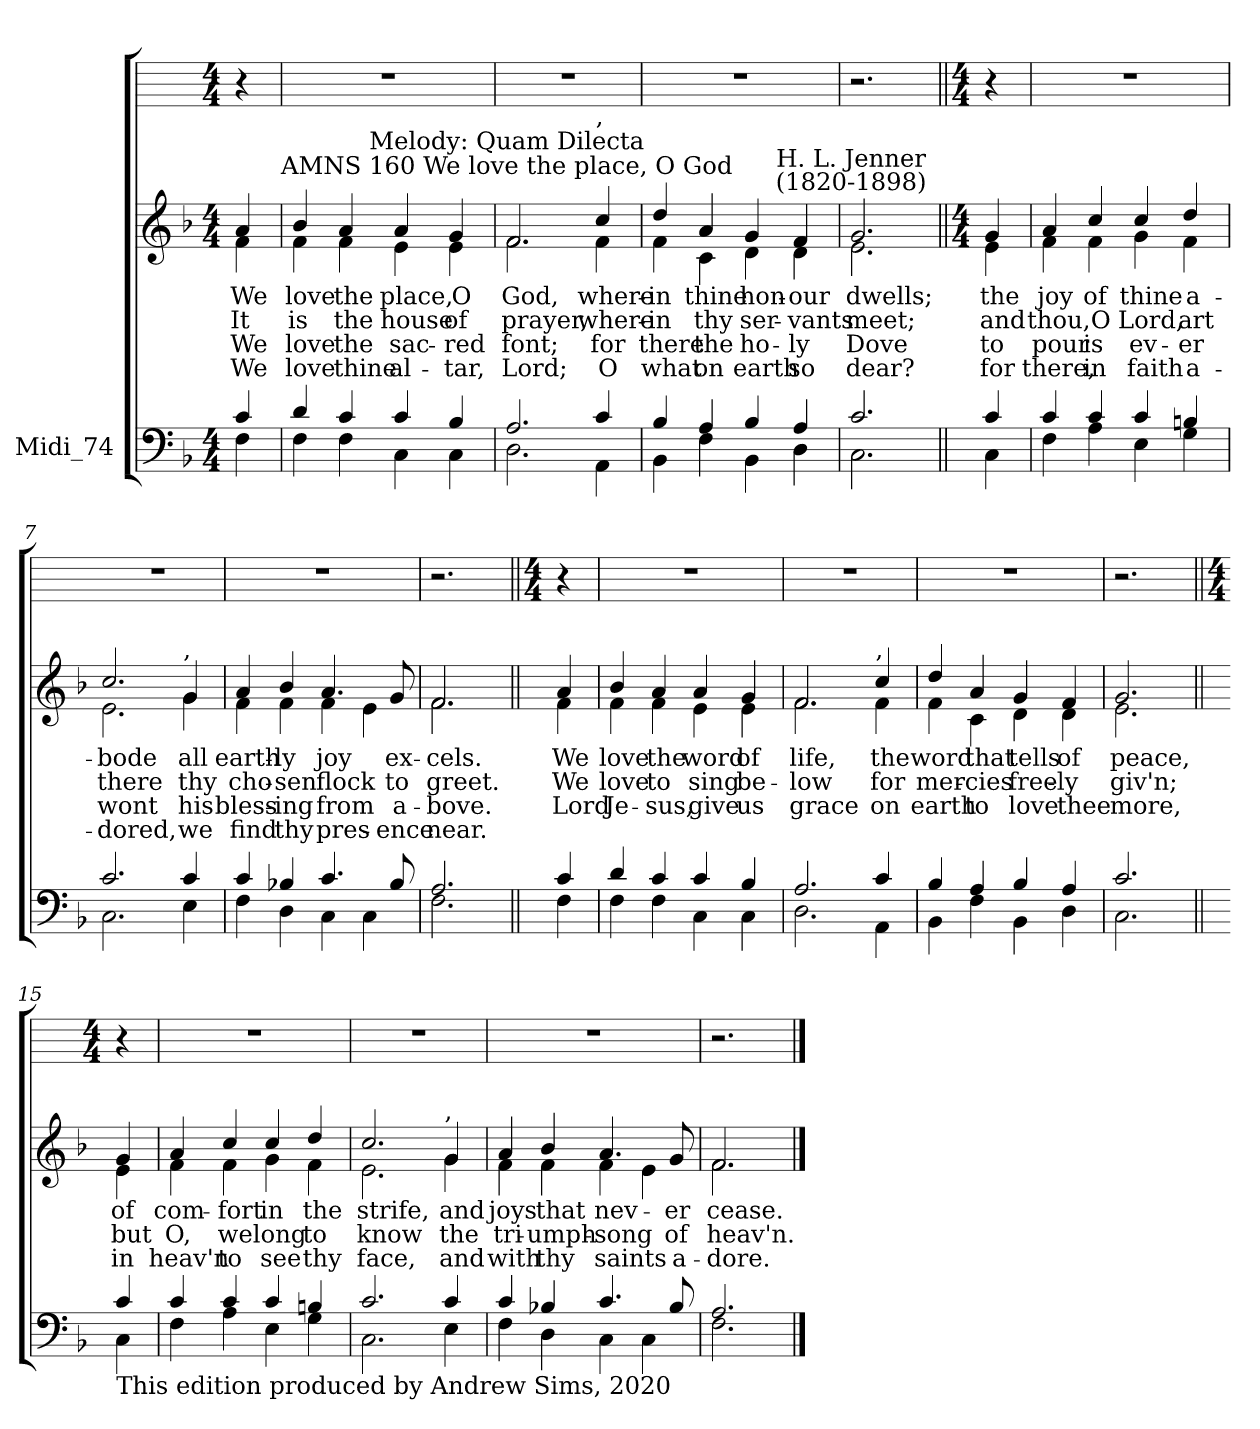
**kern	**kern	**text	**text	**text	**text	**kern
*part3	*part2	*part2	*part2	*part2	*part2	*part1
*staff3	*staff2	*staff2	*staff2	*staff2	*staff2	*staff1
*I"Midi_74	*	*	*	*	*	*
*clefF4	*clefG2	*	*	*	*	*
*k[b-]	*k[b-]	*	*	*	*	*
*F:	*F:	*	*	*	*	*
*M4/4	*M4/4	*	*	*	*	*M4/4
=	=	=	=	=	=	=
*^	*	*	*	*	*	*
!	!	!LO:TX:a:cj:t=W. Bullock (1798-1874)\nH. W. Baker (1821-1877)	!	!	!	!	!
!	!	!	!LO:LY:b	!LO:LY:b	!LO:LY:b	!LO:LY:b	!
*	*	*^	*	*	*	*	*
4c/	4F\	4a/	4f\	We	It	We	We	4r
=1	=1	=1	=1	=1	=1	=1	=1	=1
!	!	!	!	!LO:LY:b	!LO:LY:b	!LO:LY:b	!LO:LY:b	!
4d/	4F\	4b-/	4f\	love	is	love	love	1r
!	!	!	!	!LO:LY:b	!LO:LY:b	!LO:LY:b	!LO:LY:b	!
4c/	4F\	4a/	4f\	the	the	the	thine	.
!	!	!	!	!LO:LY:b	!LO:LY:b	!LO:LY:b	!LO:LY:b	!
4c/	4C\	4a/	4e\	place,	house	sac-	-al-	.
!	!	!	!	!LO:LY:b	!LO:LY:b	!LO:LY:b	!LO:LY:b	!
4B-/	4C\	4g/	4e\	-O	of	red	tar,	.
=2	=2	=2	=2	=2	=2	=2	=2	=2
!	!	!LO:TX:a:cj:t=AMNS 160 We love the place, O God	!	!	!	!	!	!
!	!	!LO:TX:a:cj:t=Melody&colon; Quam Dilecta	!	!	!	!	!	!
!	!	!	!	!LO:LY:b	!LO:LY:b	!LO:LY:b	!LO:LY:b	!
2.A/	2.D\	2.f/	2.f\	God,	prayer,	font;	Lord;	1r
!	!	!LO:TX:a:t=,	!	!	!	!	!	!
!	!	!	!	!LO:LY:b	!LO:LY:b	!LO:LY:b	!LO:LY:b	!
4c/	4AA\	4cc/	4f\	where-	-where-	-for	O	.
=3	=3	=3	=3	=3	=3	=3	=3	=3
!	!	!	!	!LO:LY:b	!LO:LY:b	!LO:LY:b	!LO:LY:b	!
4B-/	4BB-\	4dd/	4f\	in	in	there	what	1r
!	!	!	!	!LO:LY:b	!LO:LY:b	!LO:LY:b	!LO:LY:b	!
4A/	4F\	4a/	4c\	thine	thy	the	on	.
!	!	!	!	!LO:LY:b	!LO:LY:b	!LO:LY:b	!LO:LY:b	!
4B-/	4BB-\	4g/	4d\	hon-	-ser-	-ho-	-earth	.
!	!	!	!	!LO:LY:b	!LO:LY:b	!LO:LY:b	!LO:LY:b	!
4A/	4D\	4f/	4d\	our	vants	ly	so	.
=4	=4	=4	=4	=4	=4	=4	=4	=4
!	!	!LO:TX:a:cj:t=H. L. Jenner\n(1820-1898)	!	!	!	!	!	!
!	!	!	!	!LO:LY:b	!LO:LY:b	!LO:LY:b	!LO:LY:b	!
2.c/	2.C\	2.g/	2.e\	dwells;	meet;	Dove	dear?	2.r
!!LO:LB:g=z
=5||	=5||	=5||	=5||	=5||	=5||	=5||	=5||	=5||
*	*	*M4/4	*	*	*	*	*	*M4/4
!	!	!	!	!LO:LY:b	!LO:LY:b	!LO:LY:b	!LO:LY:b	!
4c/	4C\	4g/	4e\	the	and	to	for	4r
=6	=6	=6	=6	=6	=6	=6	=6	=6
!	!	!	!	!LO:LY:b	!LO:LY:b	!LO:LY:b	!LO:LY:b	!
4c/	4F\	4a/	4f\	joy	thou,	pour	there,	1r
!	!	!	!	!LO:LY:b	!LO:LY:b	!LO:LY:b	!LO:LY:b	!
4c/	4A\	4cc/	4f\	of	O	is	in	.
!	!	!	!	!LO:LY:b	!LO:LY:b	!LO:LY:b	!LO:LY:b	!
4c/	4E\	4cc/	4g\	thine	Lord,	ev-	-faith	.
!	!	!	!	!LO:LY:b	!LO:LY:b	!LO:LY:b	!LO:LY:b	!
4Bn/	4G\	4dd/	4f\	a-	-art	er	a-	.
=7	=7	=7	=7	=7	=7	=7	=7	=7
!	!	!	!	!LO:LY:b	!LO:LY:b	!LO:LY:b	!LO:LY:b	!
2.c/	2.C\	2.cc/	2.e\	-bode	there	wont	dored,	1r
!	!	!LO:TX:a:t=,	!	!	!	!	!	!
!	!	!	!	!LO:LY:b	!LO:LY:b	!LO:LY:b	!LO:LY:b	!
4c/	4E\	4g/	4g\	all	thy	his	we	.
=8	=8	=8	=8	=8	=8	=8	=8	=8
!	!	!	!	!LO:LY:b	!LO:LY:b	!LO:LY:b	!LO:LY:b	!
4c/	4F\	4a/	4f\	earth-	-cho-	-bless-	-find	1r
!	!	!	!	!LO:LY:b	!LO:LY:b	!LO:LY:b	!LO:LY:b	!
4B-X/	4D\	4b-/	4f\	ly	sen	ing	thy	.
!	!	!	!	!LO:LY:b	!LO:LY:b	!LO:LY:b	!LO:LY:b	!
4.c/	4C\	4.a/	4f\	joy	flock	from	pres-	.
.	4C\	.	4e\	.	.	.	.	.
!	!	!	!	!LO:LY:b	!LO:LY:b	!LO:LY:b	!LO:LY:b	!
8B-/	.	8g/	.	-ex-	-to	a-	-ence	.
=9	=9	=9	=9	=9	=9	=9	=9	=9
!	!	!	!	!LO:LY:b	!LO:LY:b	!LO:LY:b	!LO:LY:b	!
2.A/	2.F\	2.f/	2.f\	cels.	greet.	bove.	near.	2.r
!!LO:LB:g=z
=10||	=10||	=10||	=10||	=10||	=10||	=10||	=10||	=10||
*	*	*	*	*	*	*	*	*M4/4
!	!	!	!	!LO:LY:b	!LO:LY:b	!LO:LY:b	!	!
4c/	4F\	4a/	4f\	We	We	Lord	.	4r
=11	=11	=11	=11	=11	=11	=11	=11	=11
!	!	!	!	!LO:LY:b	!LO:LY:b	!LO:LY:b	!	!
4d/	4F\	4b-/	4f\	love	love	Je-	.	1r
!	!	!	!	!LO:LY:b	!LO:LY:b	!LO:LY:b	!	!
4c/	4F\	4a/	4f\	-the	to	sus,	.	.
!	!	!	!	!LO:LY:b	!LO:LY:b	!LO:LY:b	!	!
4c/	4C\	4a/	4e\	word	sing	give	.	.
!	!	!	!	!LO:LY:b	!LO:LY:b	!LO:LY:b	!	!
4B-/	4C\	4g/	4e\	of	be-	-us	.	.
=12	=12	=12	=12	=12	=12	=12	=12	=12
!	!	!	!	!LO:LY:b	!LO:LY:b	!LO:LY:b	!	!
2.A/	2.D\	2.f/	2.f\	life,	low	grace	.	1r
!	!	!LO:TX:a:t=,	!	!	!	!	!	!
!	!	!	!	!LO:LY:b	!LO:LY:b	!LO:LY:b	!	!
4c/	4AA\	4cc/	4f\	the	for	on	.	.
=13	=13	=13	=13	=13	=13	=13	=13	=13
!	!	!	!	!LO:LY:b	!LO:LY:b	!LO:LY:b	!	!
4B-/	4BB-\	4dd/	4f\	word	mer-	-earth	.	1r
!	!	!	!	!LO:LY:b	!LO:LY:b	!LO:LY:b	!	!
4A/	4F\	4a/	4c\	that	cies	to	.	.
!	!	!	!	!LO:LY:b	!LO:LY:b	!LO:LY:b	!	!
4B-/	4BB-\	4g/	4d\	tells	free-	-love	.	.
!	!	!	!	!LO:LY:b	!LO:LY:b	!LO:LY:b	!	!
4A/	4D\	4f/	4d\	of	ly	thee	.	.
=14	=14	=14	=14	=14	=14	=14	=14	=14
!	!	!	!	!LO:LY:b	!LO:LY:b	!LO:LY:b	!	!
2.c/	2.C\	2.g/	2.e\	peace,	giv'n;	more,	.	2.r
!!LO:LB:g=z
=15||	=15||	=15||	=15||	=15||	=15||	=15||	=15||	=15||
*	*	*	*	*	*	*	*	*M4/4
!LO:TX:b:t=This edition produced by Andrew Sims, 2020	!	!	!	!	!	!	!	!
!	!	!	!	!LO:LY:b	!LO:LY:b	!LO:LY:b	!	!
4c/	4C\	4g/	4e\	of	but	in	.	4r
=16	=16	=16	=16	=16	=16	=16	=16	=16
!	!	!	!	!LO:LY:b	!LO:LY:b	!LO:LY:b	!	!
4c/	4F\	4a/	4f\	com-	-O,	heav'n	.	1r
!	!	!	!	!LO:LY:b	!LO:LY:b	!LO:LY:b	!	!
4c/	4A\	4cc/	4f\	fort	we	to	.	.
!	!	!	!	!LO:LY:b	!LO:LY:b	!LO:LY:b	!	!
4c/	4E\	4cc/	4g\	in	long	see	.	.
!	!	!	!	!LO:LY:b	!LO:LY:b	!LO:LY:b	!	!
4Bn/	4G\	4dd/	4f\	the	to	thy	.	.
=17	=17	=17	=17	=17	=17	=17	=17	=17
!	!	!	!	!LO:LY:b	!LO:LY:b	!LO:LY:b	!	!
2.c/	2.C\	2.cc/	2.e\	strife,	know	face,	.	1r
!	!	!LO:TX:a:t=,	!	!	!	!	!	!
!	!	!	!	!LO:LY:b	!LO:LY:b	!LO:LY:b	!	!
4c/	4E\	4g/	4g\	and	the	and	.	.
=18	=18	=18	=18	=18	=18	=18	=18	=18
!	!	!	!	!LO:LY:b	!LO:LY:b	!LO:LY:b	!	!
4c/	4F\	4a/	4f\	joys	tri-	-with	.	1r
!	!	!	!	!LO:LY:b	!LO:LY:b	!LO:LY:b	!	!
4B-X/	4D\	4b-/	4f\	that	umph-	-thy	.	.
!	!	!	!	!LO:LY:b	!LO:LY:b	!LO:LY:b	!	!
4.c/	4C\	4.a/	4f\	nev-	-song	saints	.	.
.	4C\	.	4e\	.	.	.	.	.
!	!	!	!	!LO:LY:b	!LO:LY:b	!LO:LY:b	!	!
8B-/	.	8g/	.	er	of	a-	.	.
=19	=19	=19	=19	=19	=19	=19	=19	=19
!	!	!	!	!LO:LY:b	!LO:LY:b	!LO:LY:b	!	!
2.A/	2.F\	2.f/	2.f\	-cease.	heav'n.	dore.	.	2.r
*v	*v	*	*	*	*	*	*	*
*	*v	*v	*	*	*	*	*
==	==	==	==	==	==	==
*-	*-	*-	*-	*-	*-	*-
